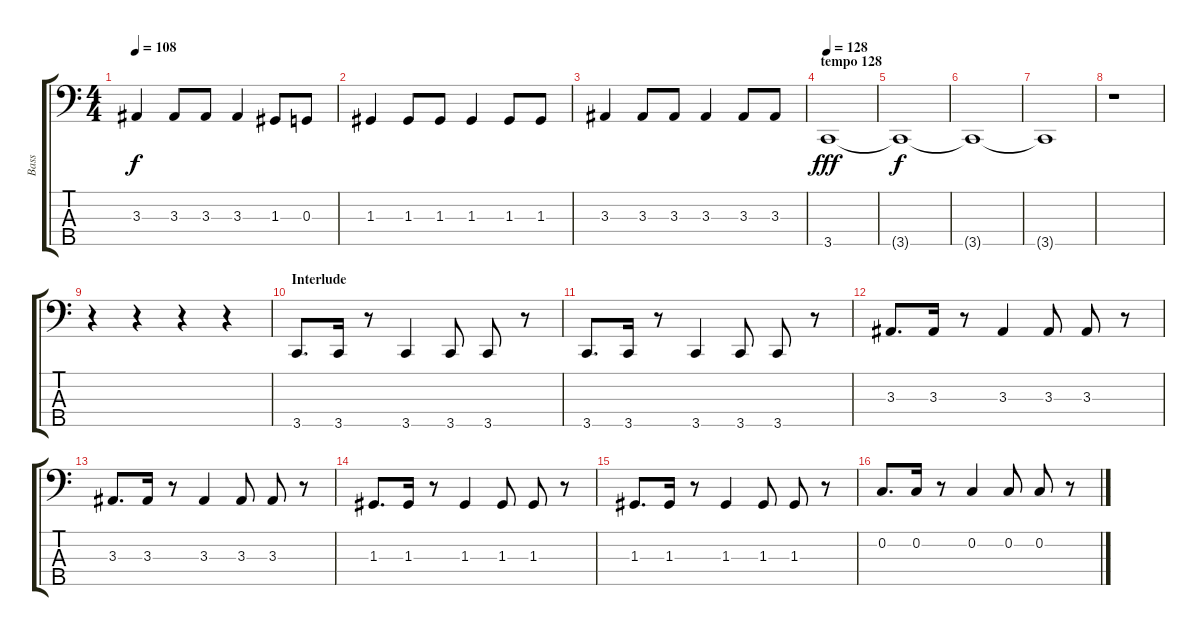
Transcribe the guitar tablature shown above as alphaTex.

\track ("Bass" "Bass") {instrument electricbassfinger}
\staff {score tabs}
\tuning (F2 C2 G1 D1 A0) {hide}
\ts (4 4)
\tempo 108
\clef f4
\ks c
3.3.4{dy f} 3.3.8 3.3.8 3.3.4 1.3.8 0.3.8 |
1.3.4 1.3.8 1.3.8 1.3.4 1.3.8 1.3.8 |
3.3.4 3.3.8 3.3.8 3.3.4 3.3.8 3.3.8 |
\section ("" "tempo 128")
\tempo 128
3.5.1{dy fff} |
3.5{t}.1{dy f} |
3.5{t}.1 |
3.5{t}.1 |
r.1 |
r.4 r.4 r.4 r.4 |
\section ("" "Interlude")
3.5.8{d volume 14} 3.5.16{volume 14} r.8 3.5.4 3.5.8 3.5.8 r.8 |
3.5.8{d} 3.5.16 r.8 3.5.4 3.5.8 3.5.8 r.8 |
3.3.8{d} 3.3.16 r.8 3.3.4 3.3.8 3.3.8 r.8 |
3.3.8{d} 3.3.16 r.8 3.3.4 3.3.8 3.3.8 r.8 |
1.3.8{d} 1.3.16 r.8 1.3.4 1.3.8 1.3.8 r.8 |
1.3.8{d} 1.3.16 r.8 1.3.4 1.3.8 1.3.8 r.8 |
0.2.8{d} 0.2.16 r.8 0.2.4 0.2.8 0.2.8 r.8
